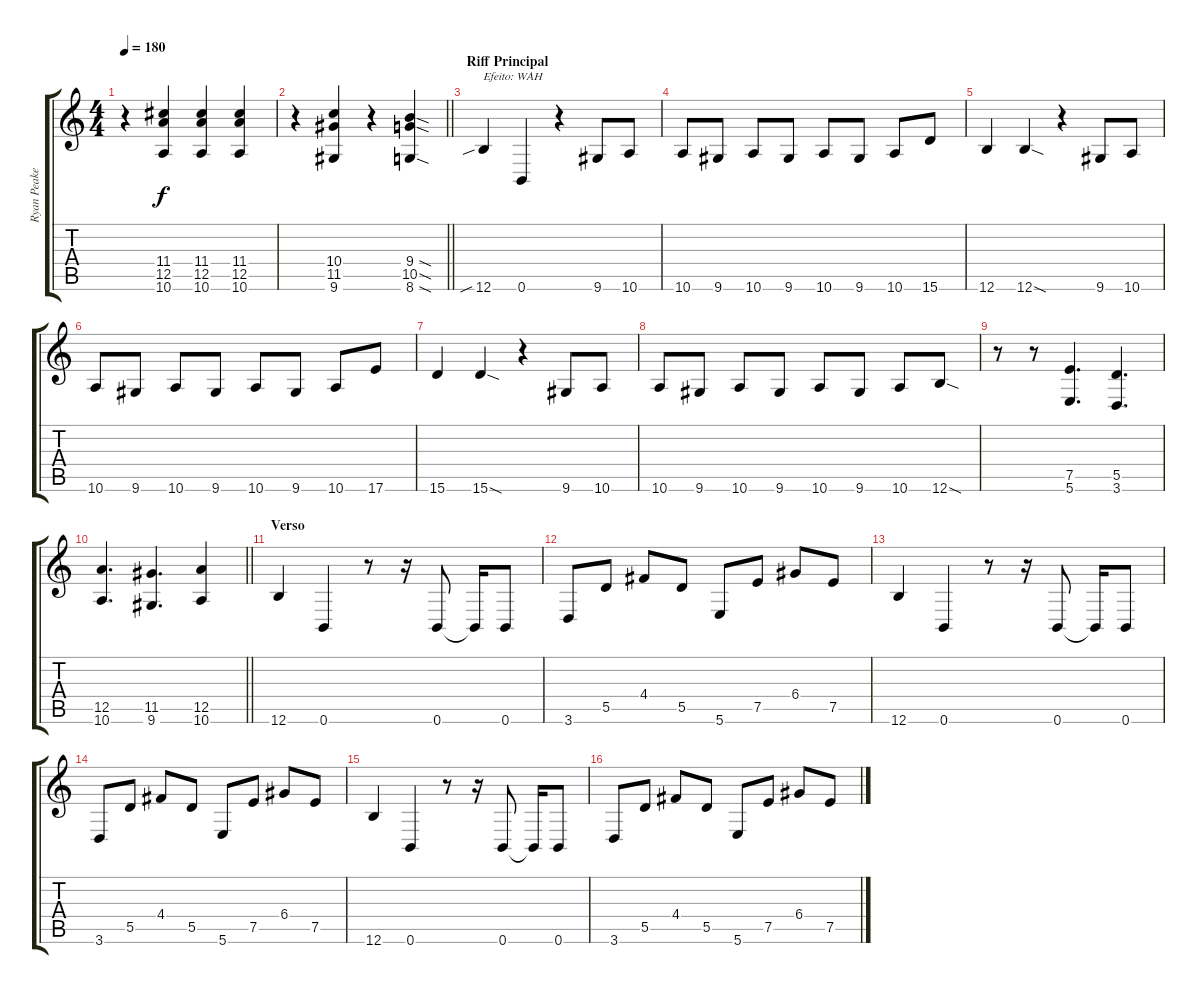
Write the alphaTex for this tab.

\track ("Ryan Peake" "Ryan Peake") {instrument distortionguitar}
\staff {score tabs}
\tuning (E4 B3 G3 D3 A2 B1) {hide}
\ts (4 4)
\tempo 180
\clef g2
\ks c
r.4{dy f} (11.4 12.5 10.6).4 (11.4 12.5 10.6).4 (11.4 12.5 10.6).4 |
\barLineRight lightlight
r.4 (10.4 11.5 9.6).4 r.4 (9.4{sod} 10.5{sod} 8.6{sod}).4 |
\section ("" "Riff Principal")
12.6{sib}.4{txt "Efeito: WAH"} 0.6.4 r.4 9.6.8 10.6.8 |
10.6.8 9.6.8 10.6.8 9.6.8 10.6.8 9.6.8 10.6.8 15.6.8 |
12.6.4 12.6{sod}.4 r.4 9.6.8 10.6.8 |
10.6.8 9.6.8 10.6.8 9.6.8 10.6.8 9.6.8 10.6.8 17.6.8 |
15.6.4 15.6{sod}.4 r.4 9.6.8 10.6.8 |
10.6.8 9.6.8 10.6.8 9.6.8 10.6.8 9.6.8 10.6.8 12.6{sod}.8 |
r.8 r.8 (7.5 5.6).4{d} (5.5 3.6).4{d} |
\barLineRight lightlight
(12.5 10.6).4{d} (11.5 9.6).4{d} (12.5 10.6).4 |
\section ("" "Verso")
12.6.4 0.6.4 r.8 r.16 0.6.8 0.6{t}.16 0.6.8 |
3.6.8 5.5.8 4.4.8 5.5.8 5.6.8 7.5.8 6.4.8 7.5.8 |
12.6.4 0.6.4 r.8 r.16 0.6.8 0.6{t}.16 0.6.8 |
3.6.8 5.5.8 4.4.8 5.5.8 5.6.8 7.5.8 6.4.8 7.5.8 |
12.6.4 0.6.4 r.8 r.16 0.6.8 0.6{t}.16 0.6.8 |
3.6.8 5.5.8 4.4.8 5.5.8 5.6.8 7.5.8 6.4.8 7.5.8
